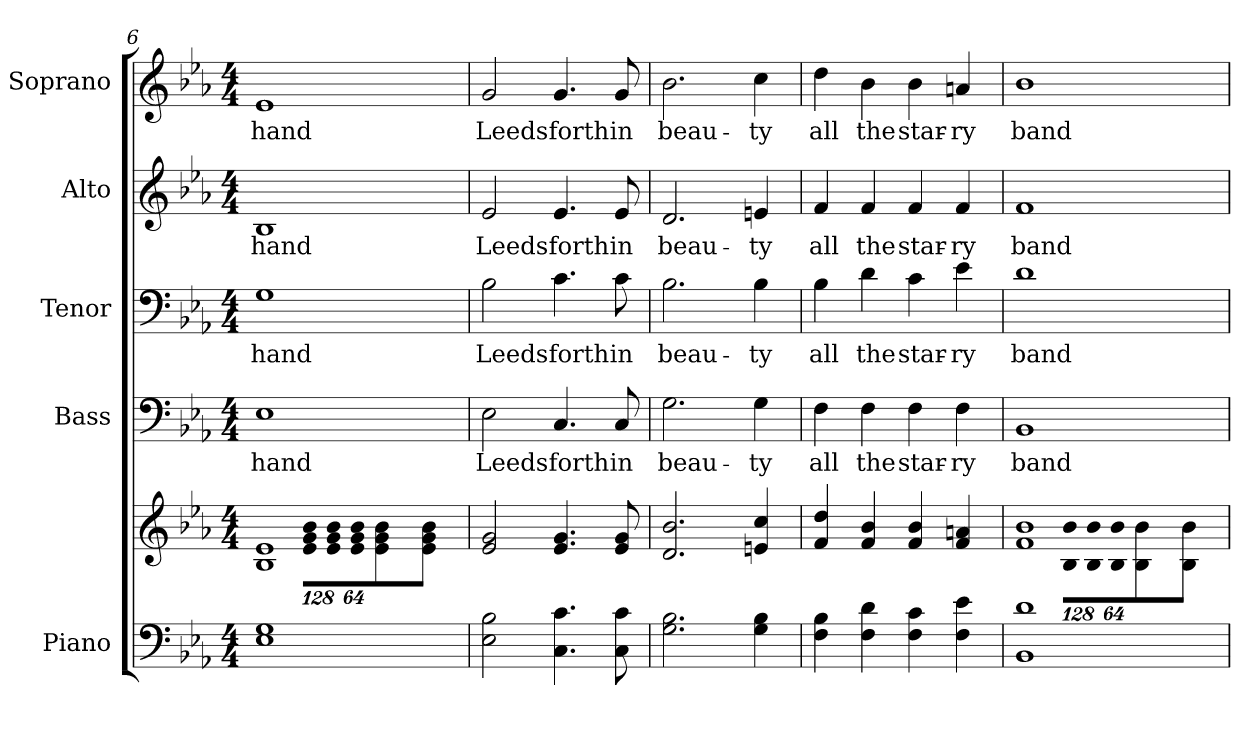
**kern	**kern	**kern	**text	**kern	**text	**kern	**text	**kern	**text
*part5	*part5	*part4	*part4	*part3	*part3	*part2	*part2	*part1	*part1
*staff6	*staff5	*staff4	*staff4	*staff3	*staff3	*staff2	*staff2	*staff1	*staff1
*I"Piano	*	*I"Bass	*	*I"Tenor	*	*I"Alto	*	*I"Soprano	*
*I'Pno.	*	*I'B.	*	*I'T.	*	*I'A.	*	*I'S.	*
*clefF4	*clefG2	*clefF4	*	*clefF4	*	*clefG2	*	*clefG2	*
*k[b-e-a-]	*k[b-e-a-]	*k[b-e-a-]	*	*k[b-e-a-]	*	*k[b-e-a-]	*	*k[b-e-a-]	*
*E-:	*E-:	*E-:	*	*E-:	*	*E-:	*	*E-:	*
*M4/4	*M4/4	*M4/4	*	*M4/4	*	*M4/4	*	*M4/4	*
=6	=6	=6	=6	=6	=6	=6	=6	=6	=6
*	*^	*	*	*	*	*	*	*	*
!	!	!	!	!LO:LY:b:color=#000000	!	!	!	!	!	!
!	!	!	!	!	!	!LO:LY:b:color=#000000	!	!	!	!
!	!	!	!	!	!	!	!	!LO:LY:b:color=#000000	!	!
!	!	!	!	!	!	!	!	!	!	!LO:LY:b:color=#000000
1E-i 1Gi	1B-i 1e-i	4ryy	1E-i	hand	1Gi	hand	1B-i	hand	1e-i	hand
*	*	*Xbrackettup	*	*	*	*	*	*	*	*
!	!	!LO:N:vis=8	!	!	!	!	!	!	!	!
.	.	1024%85e-i\ 1024%85gi 1024%85b-iL	.	.	.	.	.	.	.	.
!	!	!LO:N:vis=8	!	!	!	!	!	!	!	!
.	.	1024%85e-i\ 1024%85gi 1024%85b-i	.	.	.	.	.	.	.	.
!	!	!LO:N:vis=8	!	!	!	!	!	!	!	!
.	.	512%43e-i\ 512%43gi 512%43b-iJ	.	.	.	.	.	.	.	.
.	.	4e-i\ 4gi 4b-i	.	.	.	.	.	.	.	.
.	.	4e-i\ 4gi 4b-i	.	.	.	.	.	.	.	.
*	*v	*v	*	*	*	*	*	*	*	*
!!LO:PB:g=z
=7	=7	=7	=7	=7	=7	=7	=7	=7	=7
*	*^	*	*	*	*	*	*	*	*
!	!	!	!	!LO:LY:b:color=#000000	!	!	!	!	!	!
*	*v	*v	*	*	*	*	*	*	*	*
*	*^	*	*	*	*	*	*	*	*
!	!	!	!	!	!	!LO:LY:b:color=#000000	!	!	!	!
*	*v	*v	*	*	*	*	*	*	*	*
*	*^	*	*	*	*	*	*	*	*
!	!	!	!	!	!	!	!	!LO:LY:b:color=#000000	!	!
*	*v	*v	*	*	*	*	*	*	*	*
*	*^	*	*	*	*	*	*	*	*
!	!	!	!	!	!	!	!	!	!	!LO:LY:b:color=#000000
*	*v	*v	*	*	*	*	*	*	*	*
2E-i\ 2B-i	2e-i/ 2gi	2E-i\	Leeds	2B-i\	Leeds	2e-i/	Leeds	2gi/	Leeds
!	!	!	!LO:LY:b:color=#000000	!	!	!	!	!	!
!	!	!	!	!	!LO:LY:b:color=#000000	!	!	!	!
!	!	!	!	!	!	!	!LO:LY:b:color=#000000	!	!
!	!	!	!	!	!	!	!	!	!LO:LY:b:color=#000000
4.Ci\ 4.ci	4.e-i/ 4.gi	4.Ci/	forth	4.ci\	forth	4.e-i/	forth	4.gi/	forth
!	!	!	!LO:LY:b:color=#000000	!	!	!	!	!	!
!	!	!	!	!	!LO:LY:b:color=#000000	!	!	!	!
!	!	!	!	!	!	!	!LO:LY:b:color=#000000	!	!
!	!	!	!	!	!	!	!	!	!LO:LY:b:color=#000000
8Ci\ 8ci	8e-i/ 8gi	8Ci/	in	8ci\	in	8e-i/	in	8gi/	in
=8	=8	=8	=8	=8	=8	=8	=8	=8	=8
!	!	!	!LO:LY:b:color=#000000	!	!	!	!	!	!
!	!	!	!	!	!LO:LY:b:color=#000000	!	!	!	!
!	!	!	!	!	!	!	!LO:LY:b:color=#000000	!	!
!	!	!	!	!	!	!	!	!	!LO:LY:b:color=#000000
2.Gi\ 2.B-i	2.di/ 2.b-i	2.Gi\	beau-	2.B-i\	beau-	2.di/	beau-	2.b-i\	beau-
!	!	!	!LO:LY:b:color=#000000	!	!	!	!	!	!
!	!	!	!	!	!LO:LY:b:color=#000000	!	!	!	!
!	!	!	!	!	!	!	!LO:LY:b:color=#000000	!	!
!	!	!	!	!	!	!	!	!	!LO:LY:b:color=#000000
4Gi\ 4B-i	4eni/ 4cci	4Gi\	-ty	4B-i\	-ty	4eni/	-ty	4cci\	-ty
=9	=9	=9	=9	=9	=9	=9	=9	=9	=9
!	!	!	!LO:LY:b:color=#000000	!	!	!	!	!	!
!	!	!	!	!	!LO:LY:b:color=#000000	!	!	!	!
!	!	!	!	!	!	!	!LO:LY:b:color=#000000	!	!
!	!	!	!	!	!	!	!	!	!LO:LY:b:color=#000000
4Fi\ 4B-i	4fi/ 4ddi	4Fi\	all	4B-i\	all	4fi/	all	4ddi\	all
!	!	!	!LO:LY:b:color=#000000	!	!	!	!	!	!
!	!	!	!	!	!LO:LY:b:color=#000000	!	!	!	!
!	!	!	!	!	!	!	!LO:LY:b:color=#000000	!	!
!	!	!	!	!	!	!	!	!	!LO:LY:b:color=#000000
4Fi\ 4di	4fi/ 4b-i	4Fi\	the	4di\	the	4fi/	the	4b-i\	the
!	!	!	!LO:LY:b:color=#000000	!	!	!	!	!	!
!	!	!	!	!	!LO:LY:b:color=#000000	!	!	!	!
!	!	!	!	!	!	!	!LO:LY:b:color=#000000	!	!
!	!	!	!	!	!	!	!	!	!LO:LY:b:color=#000000
4Fi\ 4ci	4fi/ 4b-i	4Fi\	star-	4ci\	star-	4fi/	star-	4b-i\	star-
!	!	!	!LO:LY:b:color=#000000	!	!	!	!	!	!
!	!	!	!	!	!LO:LY:b:color=#000000	!	!	!	!
!	!	!	!	!	!	!	!LO:LY:b:color=#000000	!	!
!	!	!	!	!	!	!	!	!	!LO:LY:b:color=#000000
4Fi\ 4e-i	4fi/ 4ani	4Fi\	-ry	4e-i\	-ry	4fi/	-ry	4ani/	-ry
!!LO:PB:g=z
=10	=10	=10	=10	=10	=10	=10	=10	=10	=10
*	*^	*	*	*	*	*	*	*	*
!	!	!	!	!LO:LY:b:color=#000000	!	!	!	!	!	!
!	!	!	!	!	!	!LO:LY:b:color=#000000	!	!	!	!
!	!	!	!	!	!	!	!	!LO:LY:b:color=#000000	!	!
!	!	!	!	!	!	!	!	!	!	!LO:LY:b:color=#000000
1BB-i 1di	1fi 1b-i	4ryy	1BB-i	band	1di	band	1fi	band	1b-i	band
!	!	!LO:N:vis=8	!	!	!	!	!	!	!	!
.	.	1024%85B-i\ 1024%85b-iL	.	.	.	.	.	.	.	.
!	!	!LO:N:vis=8	!	!	!	!	!	!	!	!
.	.	1024%85B-i\ 1024%85b-i	.	.	.	.	.	.	.	.
!	!	!LO:N:vis=8	!	!	!	!	!	!	!	!
.	.	512%43B-i\ 512%43b-iJ	.	.	.	.	.	.	.	.
.	.	4B-i\ 4b-i	.	.	.	.	.	.	.	.
.	.	4B-i\ 4b-i	.	.	.	.	.	.	.	.
*	*v	*v	*	*	*	*	*	*	*	*
=	=	=	=	=	=	=	=	=	=
*-	*-	*-	*-	*-	*-	*-	*-	*-	*-
